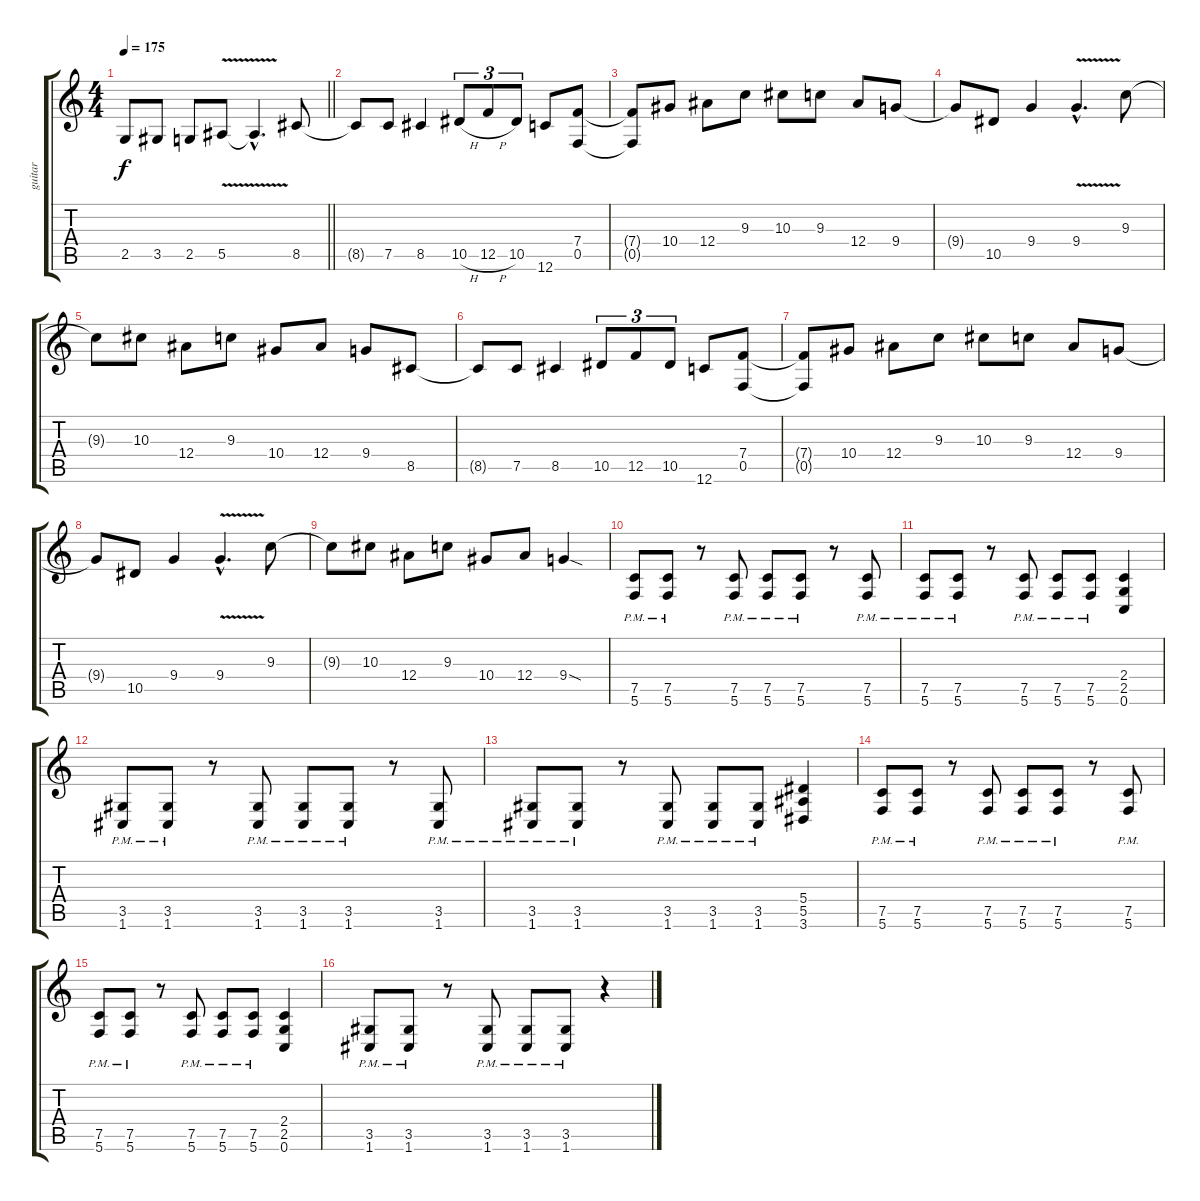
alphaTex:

\track ("guitar" "guitar") {instrument distortionguitar}
\staff {score tabs}
\tuning (C4 G3 Eb3 Bb2 F2 C2) {hide}
\ts (4 4)
\tempo 175
\clef g2
\barLineRight lightlight
\ks c
2.5.8{dy f} 3.5.8 2.5.8 5.5{v}.8 5.5{hac t}.4{d} 8.5.8 |
8.5{t}.8 7.5.8 8.5.4 10.5{h}.8{tu (3 2)} 12.5{h}.8{tu (3 2)} 10.5.8{tu (3 2)} 12.6.8 (7.4 0.5).8 |
(7.4{t} 0.5{t}).8 10.4.8 12.4.8 9.3.8 10.3.8 9.3.8 12.4.8 9.4.8 |
9.4{t}.8 10.5.8 9.4.4 9.4{v hac}.4{d} 9.3.8 |
9.3{t}.8 10.3.8 12.4.8 9.3.8 10.4.8 12.4.8 9.4.8 8.5.8 |
8.5{t}.8 7.5.8 8.5.4 10.5.8{tu (3 2)} 12.5.8{tu (3 2)} 10.5.8{tu (3 2)} 12.6.8 (7.4 0.5).8 |
(7.4{t} 0.5{t}).8 10.4.8 12.4.8 9.3.8 10.3.8 9.3.8 12.4.8 9.4.8 |
9.4{t}.8 10.5.8 9.4.4 9.4{v hac}.4{d} 9.3.8 |
9.3{t}.8 10.3.8 12.4.8 9.3.8 10.4.8 12.4.8 9.4{sod}.4 |
(7.5{pm} 5.6{pm}).8 (7.5{pm} 5.6{pm}).8 r.8 (7.5{pm} 5.6{pm}).8 (7.5{pm} 5.6{pm}).8 (7.5{pm} 5.6{pm}).8 r.8 (7.5{pm} 5.6{pm}).8 |
(7.5{pm} 5.6{pm}).8 (7.5{pm} 5.6{pm}).8 r.8 (7.5{pm} 5.6{pm}).8 (7.5{pm} 5.6{pm}).8 (7.5{pm} 5.6{pm}).8 (2.4 2.5 0.6).4 |
(3.5{pm} 1.6{pm}).8 (3.5{pm} 1.6{pm}).8 r.8 (3.5{pm} 1.6{pm}).8 (3.5{pm} 1.6{pm}).8 (3.5{pm} 1.6{pm}).8 r.8 (3.5{pm} 1.6{pm}).8 |
(3.5{pm} 1.6{pm}).8 (3.5{pm} 1.6{pm}).8 r.8 (3.5{pm} 1.6{pm}).8 (3.5{pm} 1.6{pm}).8 (3.5{pm} 1.6{pm}).8 (5.4 5.5 3.6).4 |
(7.5{pm} 5.6{pm}).8 (7.5{pm} 5.6{pm}).8 r.8 (7.5{pm} 5.6{pm}).8 (7.5{pm} 5.6{pm}).8 (7.5{pm} 5.6{pm}).8 r.8 (7.5{pm} 5.6{pm}).8 |
(7.5{pm} 5.6{pm}).8 (7.5{pm} 5.6{pm}).8 r.8 (7.5{pm} 5.6{pm}).8 (7.5{pm} 5.6{pm}).8 (7.5{pm} 5.6{pm}).8 (2.4 2.5 0.6).4 |
(3.5{pm} 1.6{pm}).8 (3.5{pm} 1.6{pm}).8 r.8 (3.5{pm} 1.6{pm}).8 (3.5{pm} 1.6{pm}).8 (3.5{pm} 1.6{pm}).8 r.4
